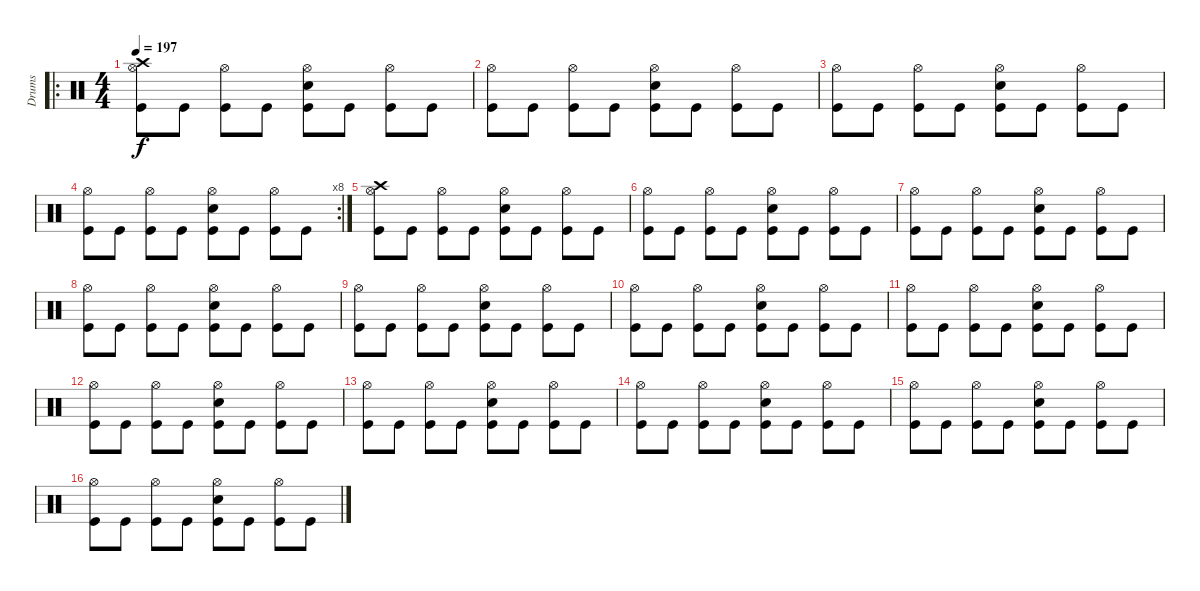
\track ("Drums" "Drums") {instrument percussion}
\staff {score}
\articulation defaults
\ro
\ts (4 4)
\tempo 197
\clef neutral
\ks c
("Crash high (hit)" "Hi-Hat (open)" "Kick (hit)").8{dy f} "Kick (hit)".8 ("Hi-Hat (open)" "Kick (hit)").8 "Kick (hit)".8 ("Hi-Hat (open)" "Electric Snare (hit)" "Kick (hit)").8 "Kick (hit)".8 ("Hi-Hat (open)" "Kick (hit)").8 "Kick (hit)".8 |
("Hi-Hat (open)" "Kick (hit)").8 "Kick (hit)".8 ("Hi-Hat (open)" "Kick (hit)").8 "Kick (hit)".8 ("Hi-Hat (open)" "Electric Snare (hit)" "Kick (hit)").8 "Kick (hit)".8 ("Hi-Hat (open)" "Kick (hit)").8 "Kick (hit)".8 |
("Hi-Hat (open)" "Kick (hit)").8 "Kick (hit)".8 ("Hi-Hat (open)" "Kick (hit)").8 "Kick (hit)".8 ("Hi-Hat (open)" "Electric Snare (hit)" "Kick (hit)").8 "Kick (hit)".8 ("Hi-Hat (open)" "Kick (hit)").8 "Kick (hit)".8 |
\rc 8
("Hi-Hat (open)" "Kick (hit)").8 "Kick (hit)".8 ("Hi-Hat (open)" "Kick (hit)").8 "Kick (hit)".8 ("Hi-Hat (open)" "Electric Snare (hit)" "Kick (hit)").8 "Kick (hit)".8 ("Hi-Hat (open)" "Kick (hit)").8 "Kick (hit)".8 |
("Crash high (hit)" "Hi-Hat (open)" "Kick (hit)").8 "Kick (hit)".8 ("Hi-Hat (open)" "Kick (hit)").8 "Kick (hit)".8 ("Hi-Hat (open)" "Electric Snare (hit)" "Kick (hit)").8 "Kick (hit)".8 ("Hi-Hat (open)" "Kick (hit)").8 "Kick (hit)".8 |
("Hi-Hat (open)" "Kick (hit)").8 "Kick (hit)".8 ("Hi-Hat (open)" "Kick (hit)").8 "Kick (hit)".8 ("Hi-Hat (open)" "Electric Snare (hit)" "Kick (hit)").8 "Kick (hit)".8 ("Hi-Hat (open)" "Kick (hit)").8 "Kick (hit)".8 |
("Hi-Hat (open)" "Kick (hit)").8 "Kick (hit)".8 ("Hi-Hat (open)" "Kick (hit)").8 "Kick (hit)".8 ("Hi-Hat (open)" "Electric Snare (hit)" "Kick (hit)").8 "Kick (hit)".8 ("Hi-Hat (open)" "Kick (hit)").8 "Kick (hit)".8 |
("Hi-Hat (open)" "Kick (hit)").8 "Kick (hit)".8 ("Hi-Hat (open)" "Kick (hit)").8 "Kick (hit)".8 ("Hi-Hat (open)" "Electric Snare (hit)" "Kick (hit)").8 "Kick (hit)".8 ("Hi-Hat (open)" "Kick (hit)").8 "Kick (hit)".8 |
("Hi-Hat (open)" "Kick (hit)").8 "Kick (hit)".8 ("Hi-Hat (open)" "Kick (hit)").8 "Kick (hit)".8 ("Hi-Hat (open)" "Electric Snare (hit)" "Kick (hit)").8 "Kick (hit)".8 ("Hi-Hat (open)" "Kick (hit)").8 "Kick (hit)".8 |
("Hi-Hat (open)" "Kick (hit)").8 "Kick (hit)".8 ("Hi-Hat (open)" "Kick (hit)").8 "Kick (hit)".8 ("Hi-Hat (open)" "Electric Snare (hit)" "Kick (hit)").8 "Kick (hit)".8 ("Hi-Hat (open)" "Kick (hit)").8 "Kick (hit)".8 |
("Hi-Hat (open)" "Kick (hit)").8 "Kick (hit)".8 ("Hi-Hat (open)" "Kick (hit)").8 "Kick (hit)".8 ("Hi-Hat (open)" "Electric Snare (hit)" "Kick (hit)").8 "Kick (hit)".8 ("Hi-Hat (open)" "Kick (hit)").8 "Kick (hit)".8 |
("Hi-Hat (open)" "Kick (hit)").8 "Kick (hit)".8 ("Hi-Hat (open)" "Kick (hit)").8 "Kick (hit)".8 ("Hi-Hat (open)" "Electric Snare (hit)" "Kick (hit)").8 "Kick (hit)".8 ("Hi-Hat (open)" "Kick (hit)").8 "Kick (hit)".8 |
("Hi-Hat (open)" "Kick (hit)").8 "Kick (hit)".8 ("Hi-Hat (open)" "Kick (hit)").8 "Kick (hit)".8 ("Hi-Hat (open)" "Electric Snare (hit)" "Kick (hit)").8 "Kick (hit)".8 ("Hi-Hat (open)" "Kick (hit)").8 "Kick (hit)".8 |
("Hi-Hat (open)" "Kick (hit)").8 "Kick (hit)".8 ("Hi-Hat (open)" "Kick (hit)").8 "Kick (hit)".8 ("Hi-Hat (open)" "Electric Snare (hit)" "Kick (hit)").8 "Kick (hit)".8 ("Hi-Hat (open)" "Kick (hit)").8 "Kick (hit)".8 |
("Hi-Hat (open)" "Kick (hit)").8 "Kick (hit)".8 ("Hi-Hat (open)" "Kick (hit)").8 "Kick (hit)".8 ("Hi-Hat (open)" "Electric Snare (hit)" "Kick (hit)").8 "Kick (hit)".8 ("Hi-Hat (open)" "Kick (hit)").8 "Kick (hit)".8 |
("Hi-Hat (open)" "Kick (hit)").8 "Kick (hit)".8 ("Hi-Hat (open)" "Kick (hit)").8 "Kick (hit)".8 ("Hi-Hat (open)" "Electric Snare (hit)" "Kick (hit)").8 "Kick (hit)".8 ("Hi-Hat (open)" "Kick (hit)").8 "Kick (hit)".8
